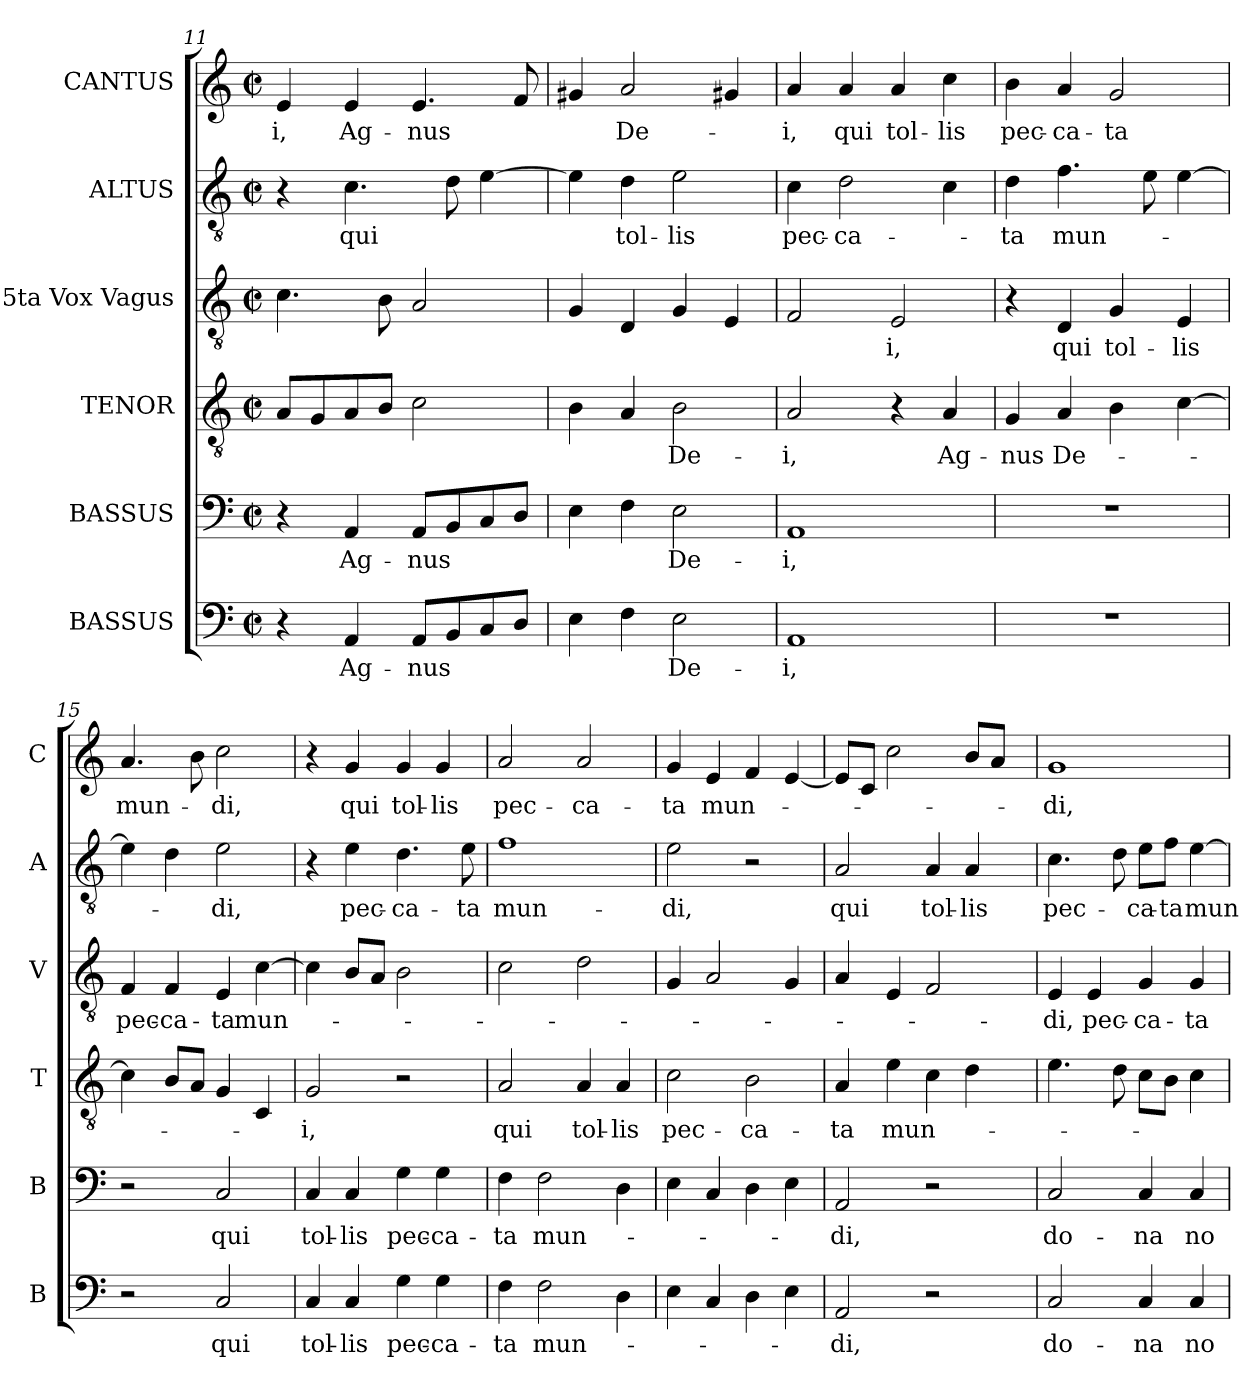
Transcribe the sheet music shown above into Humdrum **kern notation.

**kern	**text	**kern	**text	**kern	**text	**kern	**text	**kern	**text	**kern	**text
*part6	*part6	*part5	*part5	*part4	*part4	*part3	*part3	*part2	*part2	*part1	*part1
*staff6	*staff6	*staff5	*staff5	*staff4	*staff4	*staff3	*staff3	*staff2	*staff2	*staff1	*staff1
*I"BASSUS	*	*I"BASSUS	*	*I"TENOR	*	*I"5ta Vox Vagus	*	*I"ALTUS	*	*I"CANTUS	*
*I'B	*	*I'B	*	*I'T	*	*I'V	*	*I'A	*	*I'C	*
*clefF4	*	*clefF4	*	*clefGv2	*	*clefGv2	*	*clefGv2	*	*clefG2	*
*k[]	*	*k[]	*	*k[]	*	*k[]	*	*k[]	*	*k[]	*
*M2/2	*	*M2/2	*	*M2/2	*	*M2/2	*	*M2/2	*	*M2/2	*
*met(c|)	*	*met(c|)	*	*met(c|)	*	*met(c|)	*	*met(c|)	*	*met(c|)	*
=11	=11	=11	=11	=11	=11	=11	=11	=11	=11	=11	=11
4r	.	4r	.	8AL	.	4.c	.	4r	.	4e	-i,
.	.	.	.	8G	.	.	.	.	.	.	.
4AA	Ag-	4AA	Ag-	8A	.	.	.	4.c	qui	4e	Ag-
.	.	.	.	8BJ	.	8B	.	.	.	.	.
8AAL	-nus	8AAL	-nus	2c	.	2A	.	.	.	4.e	-nus
8BB	.	8BB	.	.	.	.	.	8d	.	.	.
8C	.	8C	.	.	.	.	.	[4e	.	.	.
8DJ	.	8DJ	.	.	.	.	.	.	.	8f	.
=12	=12	=12	=12	=12	=12	=12	=12	=12	=12	=12	=12
4E	.	4E	.	4B	.	4G	.	4e]	.	4g#X	.
4F	.	4F	.	4A	.	4D	.	4d	tol-	2a	De-
2E	De-	2E	De-	2B	De-	4G	.	2e	-lis	.	.
.	.	.	.	.	.	4E	.	.	.	4g#X	.
=13	=13	=13	=13	=13	=13	=13	=13	=13	=13	=13	=13
1AA	-i,	1AA	-i,	2A	-i,	2F	.	4c	pec-	4a	-i,
.	.	.	.	.	.	.	.	2d	-ca-	4a	qui
.	.	.	.	4r	.	2E	-i,	.	.	4a	tol-
.	.	.	.	4A	Ag-	.	.	4c	.	4cc	-lis
=14	=14	=14	=14	=14	=14	=14	=14	=14	=14	=14	=14
1r	.	1r	.	4G	-nus	4r	.	4d	-ta	4b	pec-
.	.	.	.	4A	De-	4D	qui	4.f	mun-	4a	-ca-
.	.	.	.	4B	.	4G	tol-	.	.	2g	-ta
.	.	.	.	.	.	.	.	8e	.	.	.
.	.	.	.	[4c	.	4E	-lis	[4e	.	.	.
=15	=15	=15	=15	=15	=15	=15	=15	=15	=15	=15	=15
2r	.	2r	.	4c]	.	4F	pec-	4e]	.	4.a	mun-
.	.	.	.	8BL	.	4F	-ca-	4d	.	.	.
.	.	.	.	8AJ	.	.	.	.	.	8b	.
2C	qui	2C	qui	4G	.	4E	-ta	2e	-di,	2cc	-di,
.	.	.	.	4C	.	[4c	mun-	.	.	.	.
=16	=16	=16	=16	=16	=16	=16	=16	=16	=16	=16	=16
4C	tol-	4C	tol-	2G	-i,	4c]	.	4r	.	4r	.
4C	-lis	4C	-lis	.	.	8BL	.	4e	pec-	4g	qui
.	.	.	.	.	.	8AJ	.	.	.	.	.
4G	pec-	4G	pec-	2r	.	2B	.	4.d	-ca-	4g	tol-
4G	-ca-	4G	-ca-	.	.	.	.	.	.	4g	-lis
.	.	.	.	.	.	.	.	8e	-ta	.	.
=17	=17	=17	=17	=17	=17	=17	=17	=17	=17	=17	=17
4F	-ta	4F	-ta	2A	qui	2c	.	1f	mun-	2a	pec-
2F	mun-	2F	mun-	.	.	.	.	.	.	.	.
.	.	.	.	4A	tol-	2d	.	.	.	2a	-ca-
4D	.	4D	.	4A	-lis	.	.	.	.	.	.
=18	=18	=18	=18	=18	=18	=18	=18	=18	=18	=18	=18
4E	.	4E	.	2c	pec-	4G	.	2e	-di,	4g	-ta
4C	.	4C	.	.	.	2A	.	.	.	4e	mun-
4D	.	4D	.	2B	-ca-	.	.	2r	.	4f	.
4E	.	4E	.	.	.	4G	.	.	.	[4e	.
=19	=19	=19	=19	=19	=19	=19	=19	=19	=19	=19	=19
2AA	-di,	2AA	-di,	4A	-ta	4A	.	2A	qui	8eL]	.
.	.	.	.	.	.	.	.	.	.	8cJ	.
.	.	.	.	4e	mun-	4E	.	.	.	2cc	.
2r	.	2r	.	4c	.	2F	.	4A	tol-	.	.
.	.	.	.	4d	.	.	.	4A	-lis	8bL	.
.	.	.	.	.	.	.	.	.	.	8aJ	.
=20	=20	=20	=20	=20	=20	=20	=20	=20	=20	=20	=20
2C	do-	2C	do-	4.e	.	4E	-di,	4.c	pec-	1g	-di,
.	.	.	.	.	.	4E	pec-	.	.	.	.
.	.	.	.	8d	.	.	.	8d	.	.	.
4C	-na	4C	-na	8cL	.	4G	-ca-	8eL	-ca-	.	.
.	.	.	.	8BJ	.	.	.	8fJ	-ta	.	.
4C	no-	4C	no-	4c	.	4G	-ta	[4e	mun-	.	.
=	=	=	=	=	=	=	=	=	=	=	=
*-	*-	*-	*-	*-	*-	*-	*-	*-	*-	*-	*-
